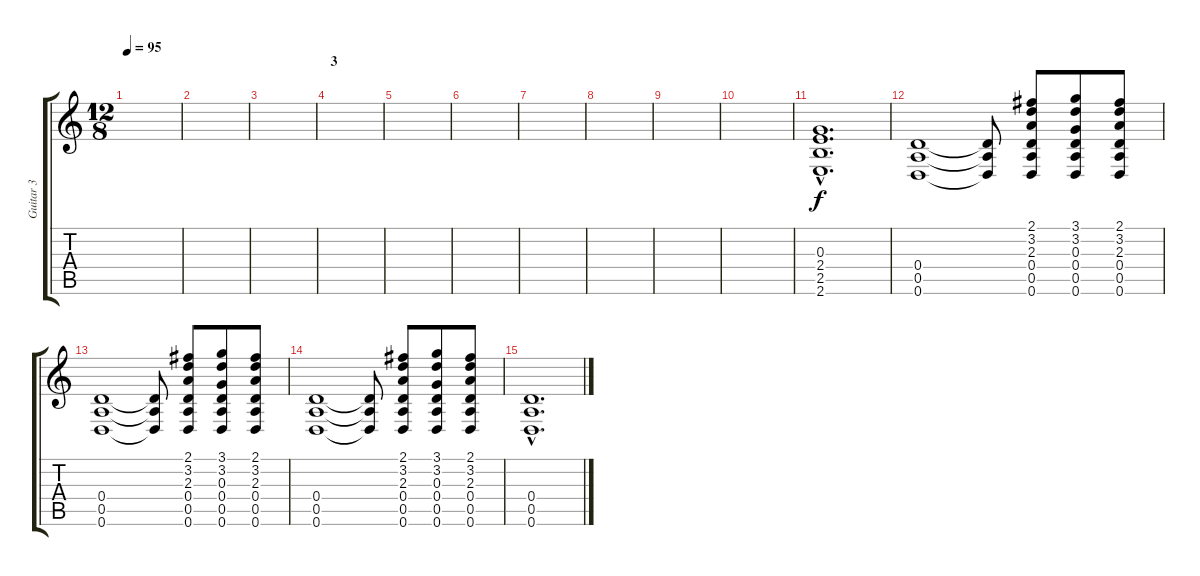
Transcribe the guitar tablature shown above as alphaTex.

\track ("Guitar 3" "Guitar 3") {instrument overdrivenguitar}
\staff {score tabs}
\tuning (E4 B3 G3 D3 A2 D2) {hide}
\ts (12 8)
\tempo 95
\clef g2
\ks c
|
|
|
\section ("" "3")
|
|
|
|
|
|
|
(0.3{hac} 2.4{hac} 2.5{hac} 2.6{hac}).1{d} |
(0.4 0.5 0.6).1 (0.4{t} 0.5{t} 0.6{t}).8 (2.1 3.2 2.3 0.4 0.5 0.6).8 (3.1 3.2 0.3 0.4 0.5 0.6).8 (2.1 3.2 2.3 0.4 0.5 0.6).8 |
(0.4 0.5 0.6).1 (0.4{t} 0.5{t} 0.6{t}).8 (2.1 3.2 2.3 0.4 0.5 0.6).8 (3.1 3.2 0.3 0.4 0.5 0.6).8 (2.1 3.2 2.3 0.4 0.5 0.6).8 |
(0.4 0.5 0.6).1 (0.4{t} 0.5{t} 0.6{t}).8 (2.1 3.2 2.3 0.4 0.5 0.6).8 (3.1 3.2 0.3 0.4 0.5 0.6).8 (2.1 3.2 2.3 0.4 0.5 0.6).8 |
(0.4{hac} 0.5{hac} 0.6{hac}).1{d}
